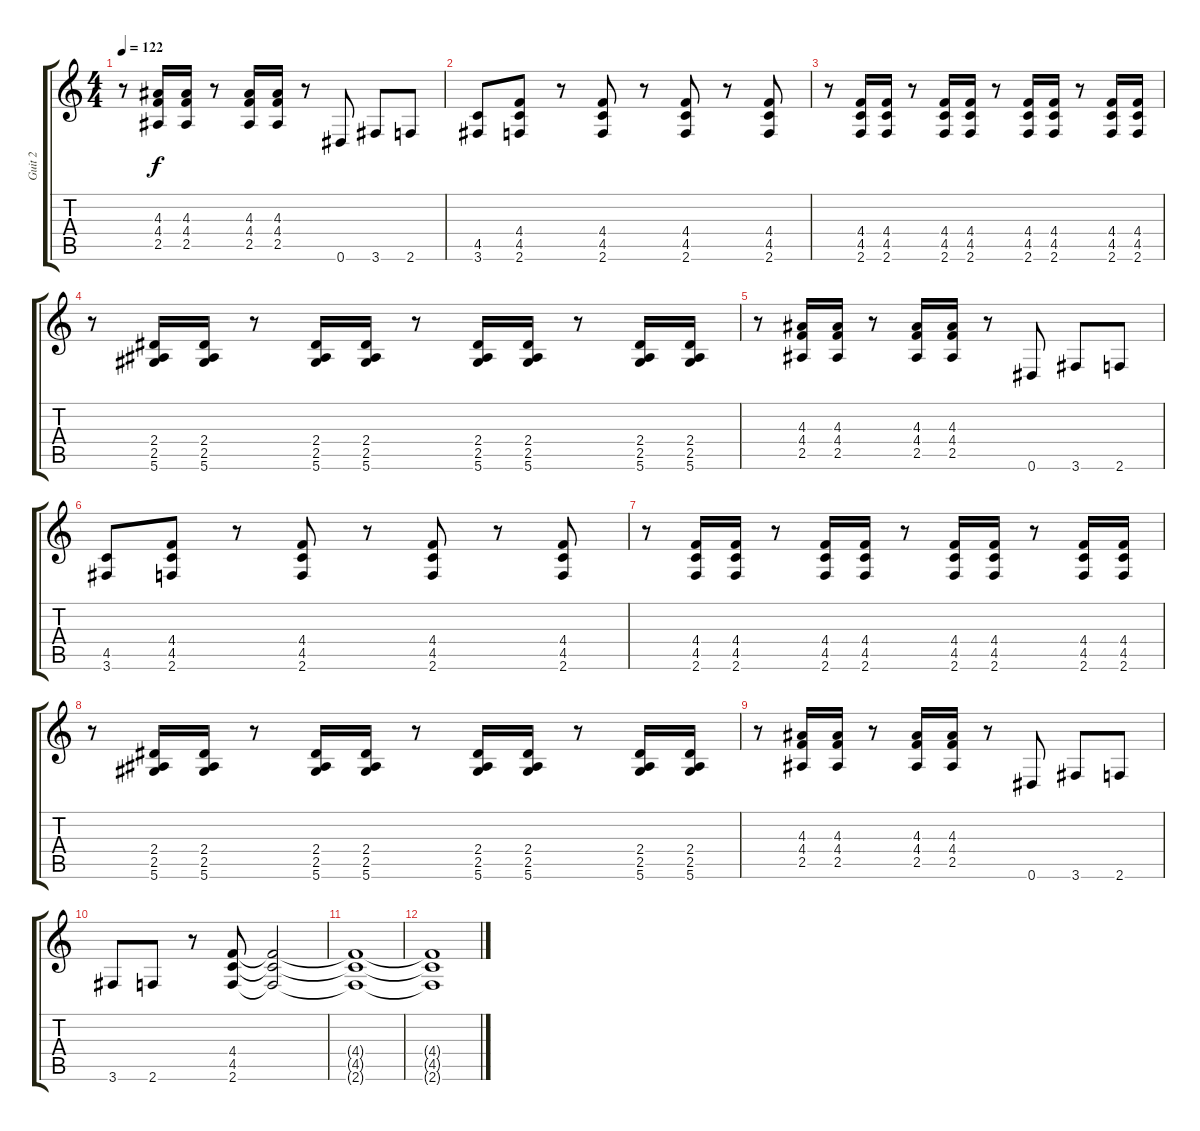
\track ("Guit 2" "Guit 2") {instrument distortionguitar}
\staff {score tabs}
\tuning (Eb4 Bb3 Gb3 Db3 Ab2 Eb2) {hide}
\ts (4 4)
\tempo 122
\clef g2
\ks c
r.8{dy f} (4.3 4.4 2.5).16 (4.3 4.4 2.5).16 r.8 (4.3 4.4 2.5).16 (4.3 4.4 2.5).16 r.8 0.6.8 3.6.8 2.6.8 |
(4.5 3.6).8 (4.4 4.5 2.6).8 r.8 (4.4 4.5 2.6).8 r.8 (4.4 4.5 2.6).8 r.8 (4.4 4.5 2.6).8 |
r.8 (4.4 4.5 2.6).16 (4.4 4.5 2.6).16 r.8 (4.4 4.5 2.6).16 (4.4 4.5 2.6).16 r.8 (4.4 4.5 2.6).16 (4.4 4.5 2.6).16 r.8 (4.4 4.5 2.6).16 (4.4 4.5 2.6).16 |
r.8 (2.4 2.5 5.6).16 (2.4 2.5 5.6).16 r.8 (2.4 2.5 5.6).16 (2.4 2.5 5.6).16 r.8 (2.4 2.5 5.6).16 (2.4 2.5 5.6).16 r.8 (2.4 2.5 5.6).16 (2.4 2.5 5.6).16 |
r.8 (4.3 4.4 2.5).16 (4.3 4.4 2.5).16 r.8 (4.3 4.4 2.5).16 (4.3 4.4 2.5).16 r.8 0.6.8 3.6.8 2.6.8 |
(4.5 3.6).8 (4.4 4.5 2.6).8 r.8 (4.4 4.5 2.6).8 r.8 (4.4 4.5 2.6).8 r.8 (4.4 4.5 2.6).8 |
r.8 (4.4 4.5 2.6).16 (4.4 4.5 2.6).16 r.8 (4.4 4.5 2.6).16 (4.4 4.5 2.6).16 r.8 (4.4 4.5 2.6).16 (4.4 4.5 2.6).16 r.8 (4.4 4.5 2.6).16 (4.4 4.5 2.6).16 |
r.8 (2.4 2.5 5.6).16 (2.4 2.5 5.6).16 r.8 (2.4 2.5 5.6).16 (2.4 2.5 5.6).16 r.8 (2.4 2.5 5.6).16 (2.4 2.5 5.6).16 r.8 (2.4 2.5 5.6).16 (2.4 2.5 5.6).16 |
r.8 (4.3 4.4 2.5).16 (4.3 4.4 2.5).16 r.8 (4.3 4.4 2.5).16 (4.3 4.4 2.5).16 r.8 0.6.8 3.6.8 2.6.8 |
3.6.8 2.6.8 r.8 (4.4 4.5 2.6).8 (4.4{t} 4.5{t} 2.6{t}).2 |
(4.4{t} 4.5{t} 2.6{t}).1 |
(4.4{t} 4.5{t} 2.6{t}).1
